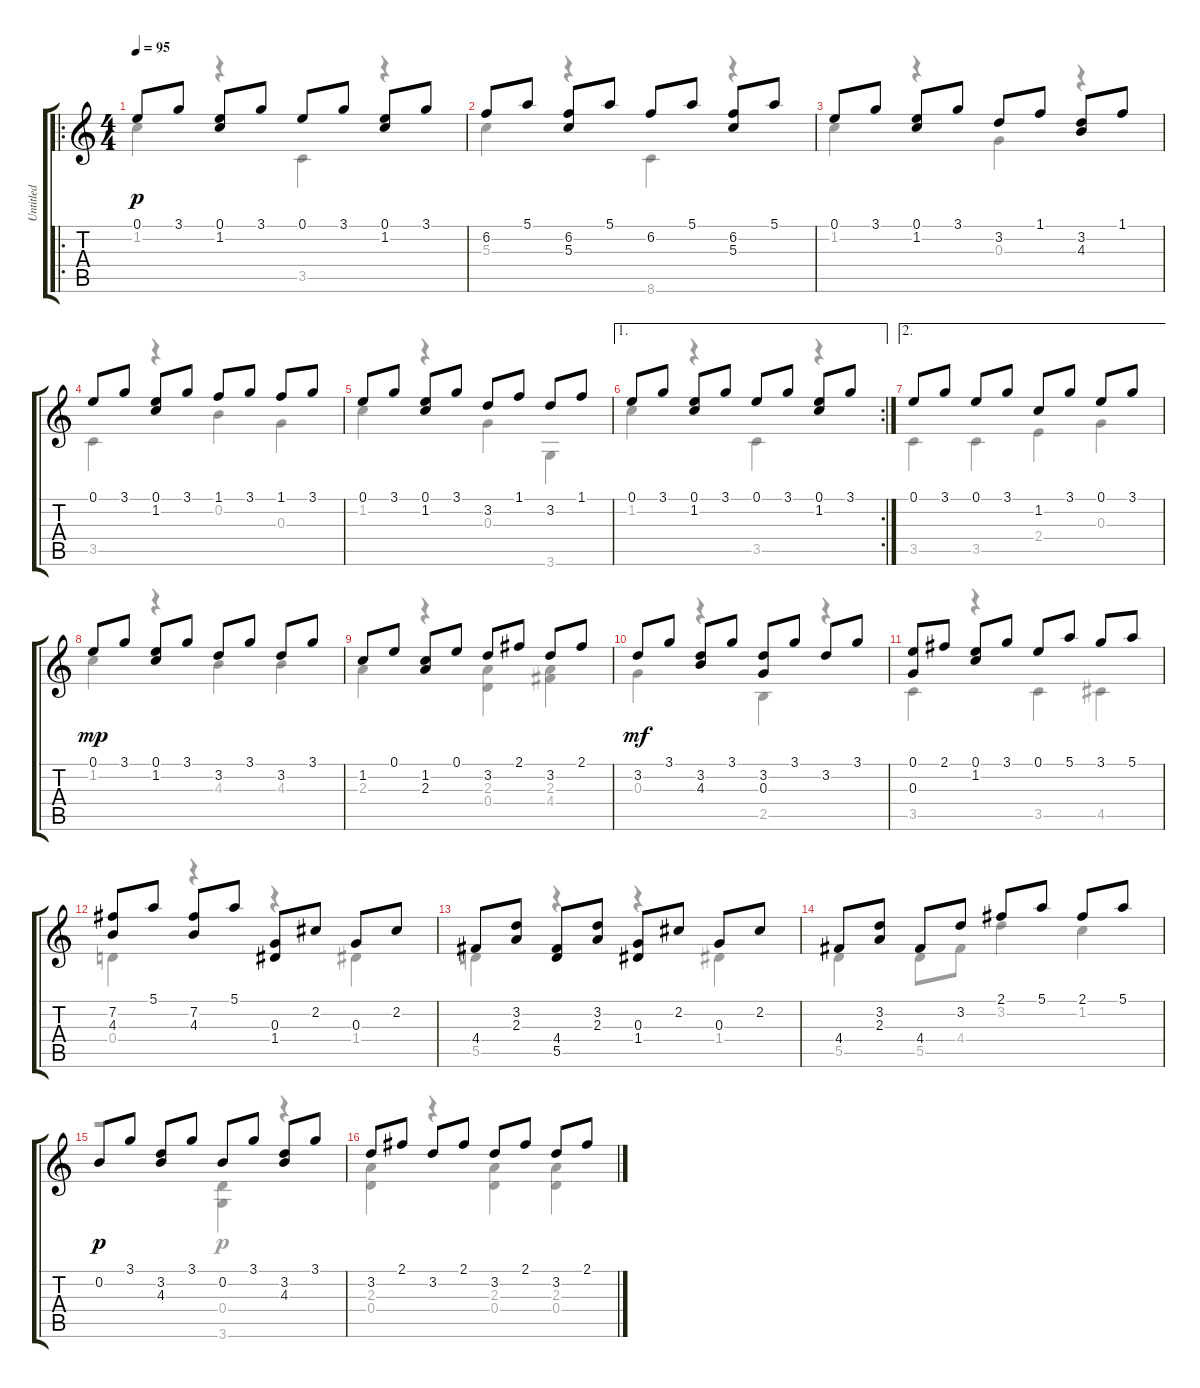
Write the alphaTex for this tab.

\track ("Untitled" "Untitled") {instrument acousticguitarnylon}
\staff {score tabs}
\tuning (E4 B3 G3 D3 A2 E2) {hide}
\voice
\ro
\ts (4 4)
\tempo 95
\clef g2
\ks c
0.1.8{dy p instrument acousticguitarnylon} 3.1.8 (0.1 1.2).8 3.1.8 0.1.8 3.1.8 (0.1 1.2).8 3.1.8 |
6.2.8 5.1.8 (6.2 5.3).8 5.1.8 6.2.8 5.1.8 (6.2 5.3).8 5.1.8 |
0.1.8 3.1.8 (0.1 1.2).8 3.1.8 3.2.8 1.1.8 (3.2 4.3).8 1.1.8 |
0.1.8 3.1.8 (0.1 1.2).8 3.1.8 1.1.8 3.1.8 1.1.8 3.1.8 |
0.1.8 3.1.8 (0.1 1.2).8 3.1.8 3.2.8 1.1.8 3.2.8 1.1.8 |
\ae 1
\rc 2
0.1.8 3.1.8 (0.1 1.2).8 3.1.8 0.1.8 3.1.8 (0.1 1.2).8 3.1.8 |
\ae 2
0.1.8 3.1.8 0.1.8 3.1.8 1.2.8 3.1.8 0.1.8 3.1.8 |
0.1.8{dy mp} 3.1.8 (0.1 1.2).8 3.1.8 3.2.8 3.1.8 3.2.8 3.1.8 |
1.2.8 0.1.8 (1.2 2.3).8 0.1.8 3.2.8 2.1.8 3.2.8 2.1.8 |
3.2.8{dy mf} 3.1.8 (3.2 4.3).8 3.1.8 (3.2 0.3).8 3.1.8 3.2.8 3.1.8 |
(0.1 0.3).8 2.1.8 (0.1 1.2).8 3.1.8 0.1.8 5.1.8 3.1.8 5.1.8 |
(7.2 4.3).8 5.1.8 (7.2 4.3).8 5.1.8 (0.3 1.4).8 2.2.8 0.3.8 2.2.8 |
4.4.8 (3.2 2.3).8 (4.4 5.5).8 (3.2 2.3).8 (0.3 1.4).8 2.2.8 0.3.8 2.2.8 |
4.4.8 (3.2 2.3).8 4.4.8 3.2.8 2.1.8 5.1.8 2.1.8 5.1.8 |
0.2.8{dy p} 3.1.8 (3.2 4.3).8 3.1.8 0.2.8 3.1.8 (3.2 4.3).8 3.1.8 |
3.2.8 2.1.8 3.2.8 2.1.8 3.2.8 2.1.8 3.2.8 2.1.8
\voice
\clef g2
\ottava regular
\simile none
\ks c
1.2.4{dy p} r.4 3.5.4 r.4 |
5.3.4 r.4 8.6.4 r.4 |
1.2.4 r.4 0.3.4 r.4 |
3.5.4 r.4 0.2.4 0.3.4 |
1.2.4 r.4 0.3.4 3.6.4 |
1.2.4 r.4 3.5.4 r.4 |
3.5.4 3.5.4 2.4.4 0.3.4 |
1.2.4{dy mp} r.4 4.3.4 4.3.4 |
2.3.4 r.4 (2.3 0.4).4 (2.3 4.4).4 |
0.3.4{dy mf} r.4 2.5.4 r.4 |
3.5.4 r.4 3.5.4 4.5.4 |
0.4.4 r.4 r.4 1.4.4 |
5.5.4 r.4 r.4 1.4.4 |
5.5.4 5.5.8 4.4.8 3.2.4 1.2.4 |
r.2 (0.4 3.6).4{dy p} r.4 |
(2.3 0.4).4 r.4 (2.3 0.4).4 (2.3 0.4).4
